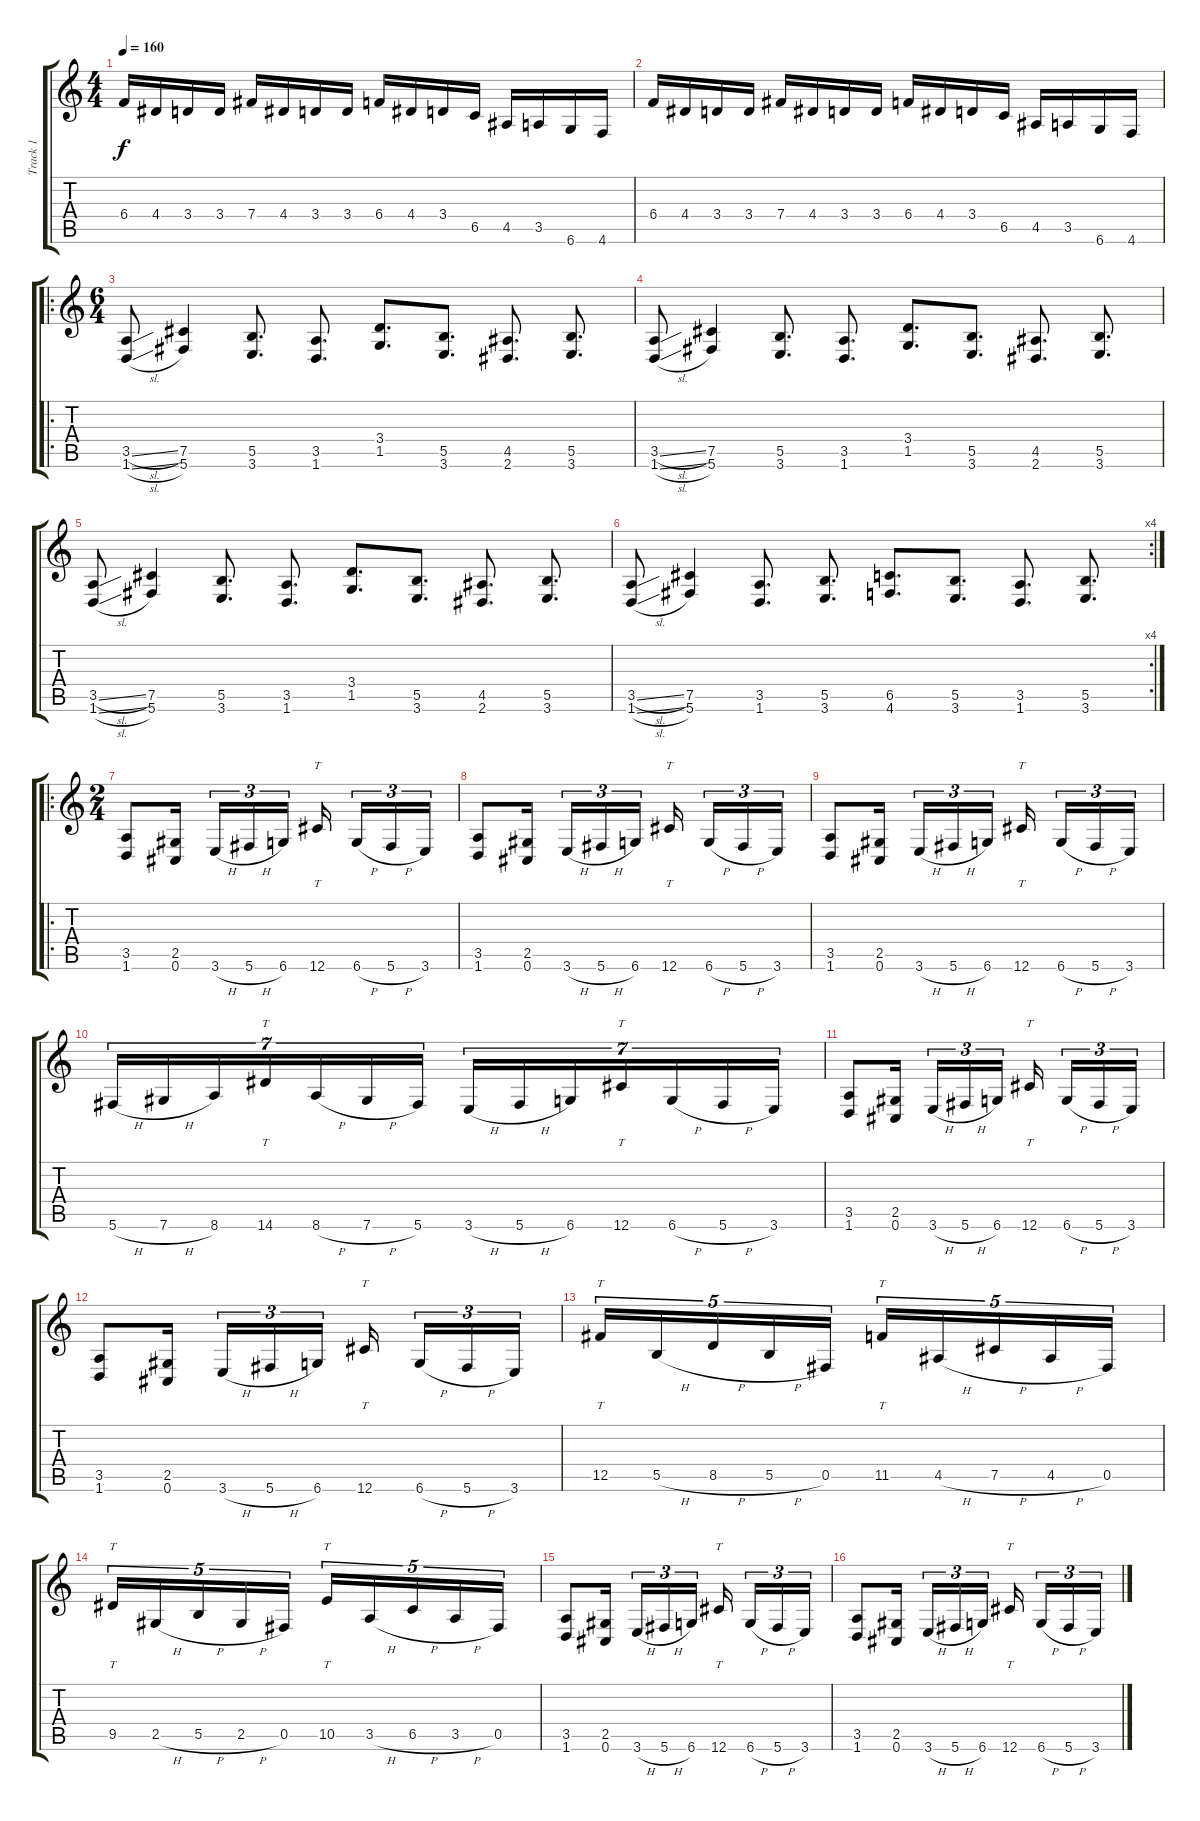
\track ("Track 1" "Track 1") {instrument acousticguitarsteel}
\staff {score tabs}
\tuning (Db4 Ab3 E3 B2 Gb2 Db2) {hide}
\ts (4 4)
\tempo 160
\clef g2
\ks c
6.4.16{dy f} 4.4.16 3.4.16 3.4.16 7.4.16 4.4.16 3.4.16 3.4.16 6.4.16 4.4.16 3.4.16 6.5.16 4.5.16 3.5.16 6.6.16 4.6.16 |
6.4.16 4.4.16 3.4.16 3.4.16 7.4.16 4.4.16 3.4.16 3.4.16 6.4.16 4.4.16 3.4.16 6.5.16 4.5.16 3.5.16 6.6.16 4.6.16 |
\ro
\ts (6 4)
(3.5{sl} 1.6{sl}).8 (7.5 5.6).4 (5.5 3.6).8{d} (3.5 1.6).8{d} (3.4 1.5).8{d} (5.5 3.6).8{d} (4.5 2.6).8{d} (5.5 3.6).8{d} |
(3.5{sl} 1.6{sl}).8 (7.5 5.6).4 (5.5 3.6).8{d} (3.5 1.6).8{d} (3.4 1.5).8{d} (5.5 3.6).8{d} (4.5 2.6).8{d} (5.5 3.6).8{d} |
(3.5{sl} 1.6{sl}).8 (7.5 5.6).4 (5.5 3.6).8{d} (3.5 1.6).8{d} (3.4 1.5).8{d} (5.5 3.6).8{d} (4.5 2.6).8{d} (5.5 3.6).8{d} |
\rc 4
(3.5{sl} 1.6{sl}).8 (7.5 5.6).4 (3.5 1.6).8{d} (5.5 3.6).8{d} (6.5 4.6).8{d} (5.5 3.6).8{d} (3.5 1.6).8{d} (5.5 3.6).8{d} |
\ro
\ts (2 4)
(3.5 1.6).8 (2.5 0.6).16{beam splitsecondary} 3.6{h}.16{tu (3 2)} 5.6{h}.16{tu (3 2)} 6.6.16{tu (3 2) beam splitsecondary} 12.6.16{tt beam splitsecondary} 6.6{h}.16{tu (3 2)} 5.6{h}.16{tu (3 2)} 3.6.16{tu (3 2)} |
(3.5 1.6).8 (2.5 0.6).16{beam splitsecondary} 3.6{h}.16{tu (3 2)} 5.6{h}.16{tu (3 2)} 6.6.16{tu (3 2) beam splitsecondary} 12.6.16{tt beam splitsecondary} 6.6{h}.16{tu (3 2)} 5.6{h}.16{tu (3 2)} 3.6.16{tu (3 2)} |
(3.5 1.6).8 (2.5 0.6).16{beam splitsecondary} 3.6{h}.16{tu (3 2)} 5.6{h}.16{tu (3 2)} 6.6.16{tu (3 2) beam splitsecondary} 12.6.16{tt beam splitsecondary} 6.6{h}.16{tu (3 2)} 5.6{h}.16{tu (3 2)} 3.6.16{tu (3 2)} |
5.6{h}.16{tu (7 4)} 7.6{h}.16{tu (7 4)} 8.6.16{tu (7 4)} 14.6.16{tt tu (7 4)} 8.6{h}.16{tu (7 4)} 7.6{h}.16{tu (7 4)} 5.6.16{tu (7 4)} 3.6{h}.16{tu (7 4)} 5.6{h}.16{tu (7 4)} 6.6.16{tu (7 4)} 12.6.16{tt tu (7 4)} 6.6{h}.16{tu (7 4)} 5.6{h}.16{tu (7 4)} 3.6.16{tu (7 4)} |
(3.5 1.6).8 (2.5 0.6).16{beam splitsecondary} 3.6{h}.16{tu (3 2)} 5.6{h}.16{tu (3 2)} 6.6.16{tu (3 2) beam splitsecondary} 12.6.16{tt beam splitsecondary} 6.6{h}.16{tu (3 2)} 5.6{h}.16{tu (3 2)} 3.6.16{tu (3 2)} |
(3.5 1.6).8 (2.5 0.6).16{beam splitsecondary} 3.6{h}.16{tu (3 2)} 5.6{h}.16{tu (3 2)} 6.6.16{tu (3 2) beam splitsecondary} 12.6.16{tt beam splitsecondary} 6.6{h}.16{tu (3 2)} 5.6{h}.16{tu (3 2)} 3.6.16{tu (3 2)} |
12.5.16{tt tu (5 4)} 5.5{h}.16{tu (5 4)} 8.5{h}.16{tu (5 4)} 5.5{h}.16{tu (5 4)} 0.5.16{tu (5 4)} 11.5.16{tt tu (5 4)} 4.5{h}.16{tu (5 4)} 7.5{h}.16{tu (5 4)} 4.5{h}.16{tu (5 4)} 0.5.16{tu (5 4)} |
9.5.16{tt tu (5 4)} 2.5{h}.16{tu (5 4)} 5.5{h}.16{tu (5 4)} 2.5{h}.16{tu (5 4)} 0.5.16{tu (5 4)} 10.5.16{tt tu (5 4)} 3.5{h}.16{tu (5 4)} 6.5{h}.16{tu (5 4)} 3.5{h}.16{tu (5 4)} 0.5.16{tu (5 4)} |
(3.5 1.6).8 (2.5 0.6).16{beam splitsecondary} 3.6{h}.16{tu (3 2)} 5.6{h}.16{tu (3 2)} 6.6.16{tu (3 2) beam splitsecondary} 12.6.16{tt beam splitsecondary} 6.6{h}.16{tu (3 2)} 5.6{h}.16{tu (3 2)} 3.6.16{tu (3 2)} |
(3.5 1.6).8 (2.5 0.6).16{beam splitsecondary} 3.6{h}.16{tu (3 2)} 5.6{h}.16{tu (3 2)} 6.6.16{tu (3 2) beam splitsecondary} 12.6.16{tt beam splitsecondary} 6.6{h}.16{tu (3 2)} 5.6{h}.16{tu (3 2)} 3.6.16{tu (3 2)}
